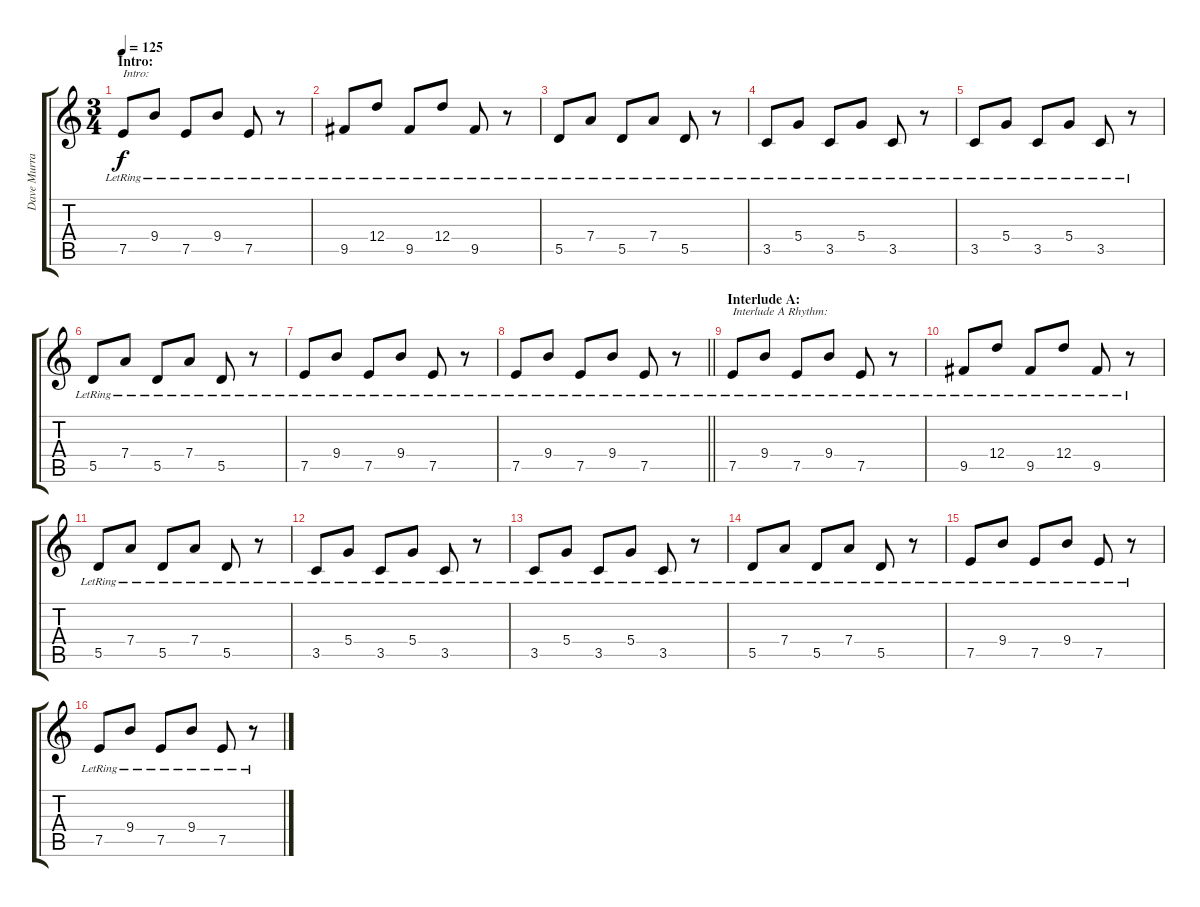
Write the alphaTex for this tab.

\track ("Dave Murray" "Dave Murra") {instrument distortionguitar}
\staff {score tabs}
\tuning (E4 B3 G3 D3 A2 E2) {hide}
\ts (3 4)
\section ("" "Intro:")
\tempo 125
\tempo 135
\tempo 125
\clef g2
\ks c
7.5{lr}.8{txt "Intro:" dy f instrument electricguitarclean} 9.4{lr}.8 7.5{lr}.8 9.4{lr}.8 7.5{lr}.8 r.8 |
9.5{lr}.8 12.4{lr}.8 9.5{lr}.8 12.4{lr}.8 9.5{lr}.8 r.8 |
5.5{lr}.8 7.4{lr}.8 5.5{lr}.8 7.4{lr}.8 5.5{lr}.8 r.8 |
3.5{lr}.8 5.4{lr}.8 3.5{lr}.8 5.4{lr}.8 3.5{lr}.8 r.8 |
3.5{lr}.8 5.4{lr}.8 3.5{lr}.8 5.4{lr}.8 3.5{lr}.8 r.8 |
5.5{lr}.8 7.4{lr}.8 5.5{lr}.8 7.4{lr}.8 5.5{lr}.8 r.8 |
7.5{lr}.8 9.4{lr}.8 7.5{lr}.8 9.4{lr}.8 7.5{lr}.8 r.8 |
\barLineRight lightlight
7.5{lr}.8 9.4{lr}.8 7.5{lr}.8 9.4{lr}.8 7.5{lr}.8 r.8 |
\section ("" "Interlude A:")
7.5{lr}.8{txt "Interlude A Rhythm:"} 9.4{lr}.8 7.5{lr}.8 9.4{lr}.8 7.5{lr}.8 r.8 |
9.5{lr}.8 12.4{lr}.8 9.5{lr}.8 12.4{lr}.8 9.5{lr}.8 r.8 |
5.5{lr}.8 7.4{lr}.8 5.5{lr}.8 7.4{lr}.8 5.5{lr}.8 r.8 |
3.5{lr}.8 5.4{lr}.8 3.5{lr}.8 5.4{lr}.8 3.5{lr}.8 r.8 |
3.5{lr}.8 5.4{lr}.8 3.5{lr}.8 5.4{lr}.8 3.5{lr}.8 r.8 |
5.5{lr}.8 7.4{lr}.8 5.5{lr}.8 7.4{lr}.8 5.5{lr}.8 r.8 |
7.5{lr}.8 9.4{lr}.8 7.5{lr}.8 9.4{lr}.8 7.5{lr}.8 r.8 |
7.5{lr}.8 9.4{lr}.8 7.5{lr}.8 9.4{lr}.8 7.5{lr}.8 r.8
